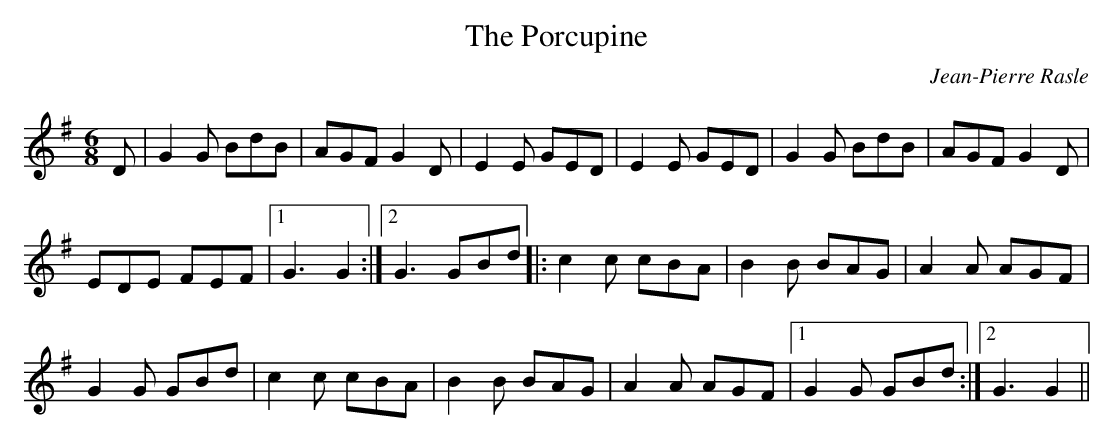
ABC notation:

X:1
T:The Porcupine
C:Jean-Pierre Rasle
L:1/8
M:6/8
K:G major
D | G2G BdB | AGF G2D | E2E GED | E2E GED | G2G BdB | AGF G2D |
EDE FEF |1 G3G2 :|2 G3 GBd |: c2c cBA | B2B BAG | A2A AGF |
G2G GBd | c2c cBA | B2B BAG | A2A AGF |1 G2G GBd :|2 G3G2 ||
